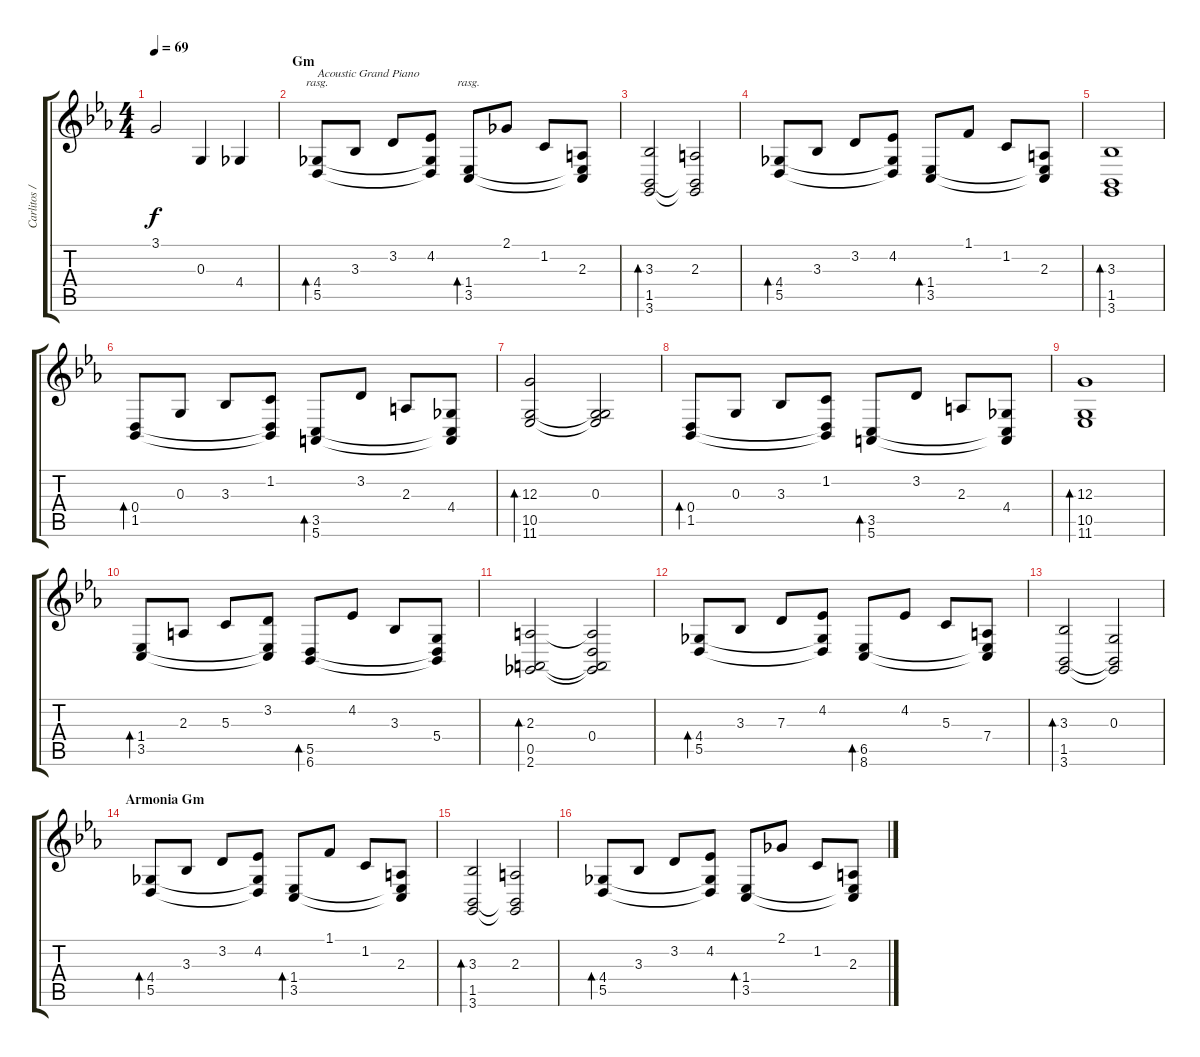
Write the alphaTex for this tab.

\track ("Carlitos / Ale" "Carlitos /") {instrument harpsichord}
\staff {score tabs}
\tuning (E4 B3 G3 D3 A2 E2) {hide}
\ts (4 4)
\tempo 69
\clef g2
\ks cminor
3.1.2{dy f} 0.3.4 4.4.4 |
\section ("" "Gm")
(4.4 5.5).8{bd 480 rasg ii txt "Acoustic Grand Piano" volume 14 instrument acousticgrandpiano} 3.3.8 3.2.8 (4.2 4.4{t} 5.5{t}).8 (1.4 3.5).8{bd 480 rasg ii} 2.1.8 1.2.8 (2.3 1.4{t} 3.5{t}).8 |
(3.3 1.5 3.6).2{bd 480} (2.3 1.5{t} 3.6{t}).2 |
(4.4 5.5).8{bd 480} 3.3.8 3.2.8 (4.2 4.4{t} 5.5{t}).8 (1.4 3.5).8{bd 480} 1.1.8 1.2.8 (2.3 1.4{t} 3.5{t}).8 |
(3.3 1.5 3.6).1{bd 480} |
(0.4 1.5).8{bd 480} 0.3.8 3.3.8 (1.2 0.4{t} 1.5{t}).8 (3.5 5.6).8{bd 480} 3.2.8 2.3.8 (4.4 3.5{t} 5.6{t}).8 |
(12.3 10.5 11.6).2{bd 480} (0.3 10.5{t} 11.6{t}).2 |
(0.4 1.5).8{bd 480} 0.3.8 3.3.8 (1.2 0.4{t} 1.5{t}).8 (3.5 5.6).8{bd 480} 3.2.8 2.3.8 (4.4 3.5{t} 5.6{t}).8 |
(12.3 10.5 11.6).1{bd 480} |
(1.4 3.5).8{bd 480} 2.3.8 5.3.8 (3.2 1.4{t} 3.5{t}).8 (5.5 6.6).8{bd 480} 4.2.8 3.3.8 (5.4 5.5{t} 6.6{t}).8 |
(2.3 0.5 2.6).2{bd 480} (2.3{t} 0.4 0.5{t} 2.6{t}).2 |
(4.4 5.5).8{bd 480} 3.3.8 7.3.8 (4.2 4.4{t} 5.5{t}).8 (6.5 8.6).8{bd 480} 4.2.8 5.3.8 (7.4 6.5{t} 8.6{t}).8 |
(3.3 1.5 3.6).2{bd 480} (0.3 1.5{t} 3.6{t}).2 |
\section ("" "Armonia Gm")
(4.4 5.5).8{bd 480} 3.3.8 3.2.8 (4.2 4.4{t} 5.5{t}).8 (1.4 3.5).8{bd 480} 1.1.8 1.2.8 (2.3 1.4{t} 3.5{t}).8 |
(3.3 1.5 3.6).2{bd 480} (2.3 1.5{t} 3.6{t}).2 |
(4.4 5.5).8{bd 480} 3.3.8 3.2.8 (4.2 4.4{t} 5.5{t}).8 (1.4 3.5).8{bd 480} 2.1.8 1.2.8 (2.3 1.4{t} 3.5{t}).8
